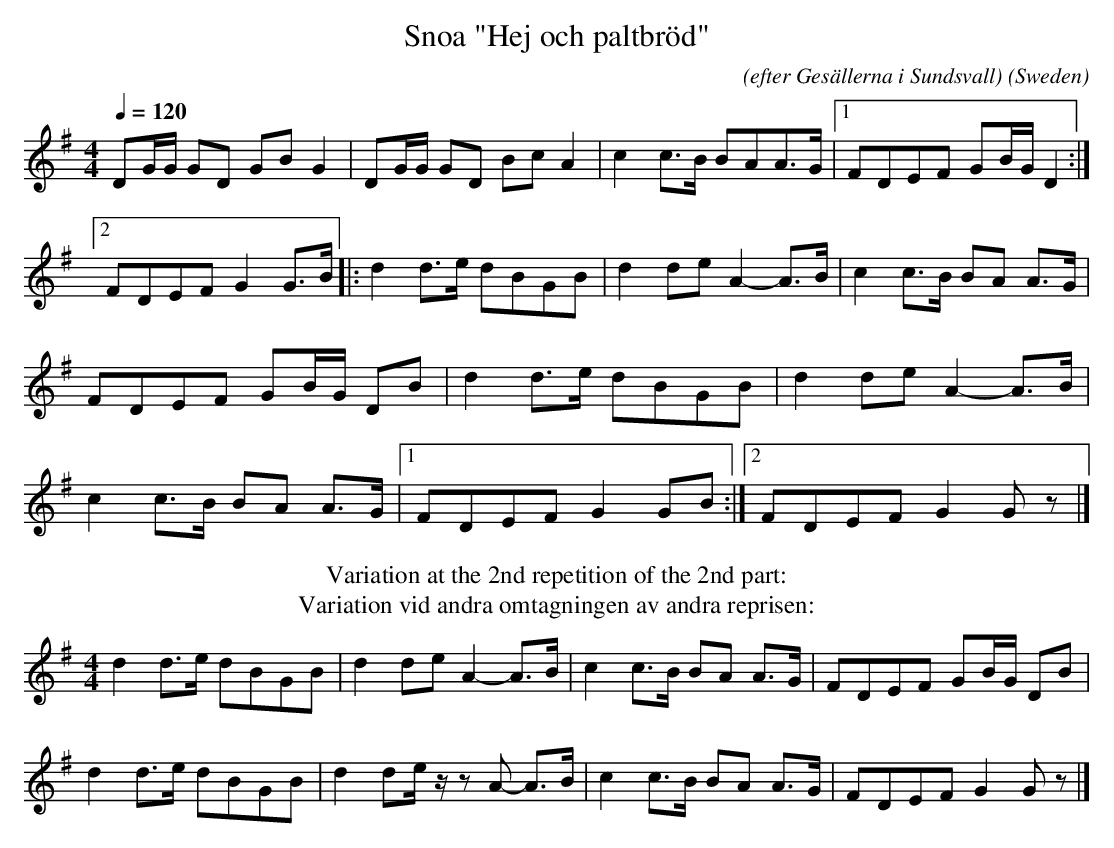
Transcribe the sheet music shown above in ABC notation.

X:1
T:Snoa "Hej och paltbröd"
C:(efter Gesällerna i Sundsvall)
O:Sweden
M:4/4
L:1/8
Q:1/4=120
K:G
DG/G/ GD GB G2|DG/G/ GD BcA2|c2 c>B BAA>G|\
[1FDEF GB/G/ D2:|[2FDEF G2 G>B|:\
d2 d>e dBGB|d2 de A2-A>B|c2 c>B BA A>G|FDEF GB/G/ DB|\
d2 d>e dBGB|d2 de A2-A>B|c2 c>B BA A>G|[1FDEF G2GB:|\
[2FDEF G2 Gz|]
T:Variation at the 2nd repetition of the 2nd part:
T:Variation vid andra omtagningen av andra reprisen:
d2 d>e dBGB|d2 de A2-A>B|c2 c>B BA A>G|FDEF GB/G/ DB|\
d2 d>e dBGB|d2 de/z/ zA- A>B|c2 c>B BA A>G|FDEF G2Gz|]
